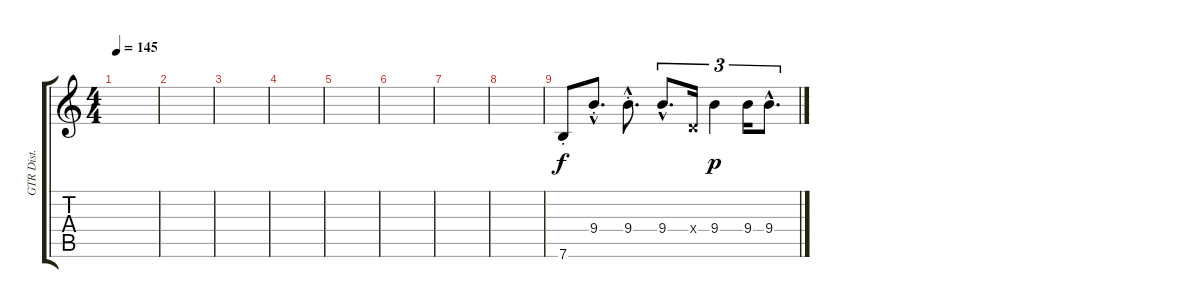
\track ("GTR Dist." "GTR Dist.") {instrument distortionguitar}
\staff {score tabs}
\tuning (E4 B3 G3 D3 A2 E2) {hide}
\ts (4 4)
\tempo 145
\clef g2
\ks c
|
|
|
|
|
|
|
|
7.6{st}.8 9.4{hac st}.8{d} 9.4{hac st}.8{d} 9.4{hac}.8{d tu (3 2)} 0.4{x}.16{tu (3 2) dy f} 9.4.4{tu (3 2) dy p} 9.4.16{tu (3 2)} 9.4{hac}.8{d tu (3 2)}
